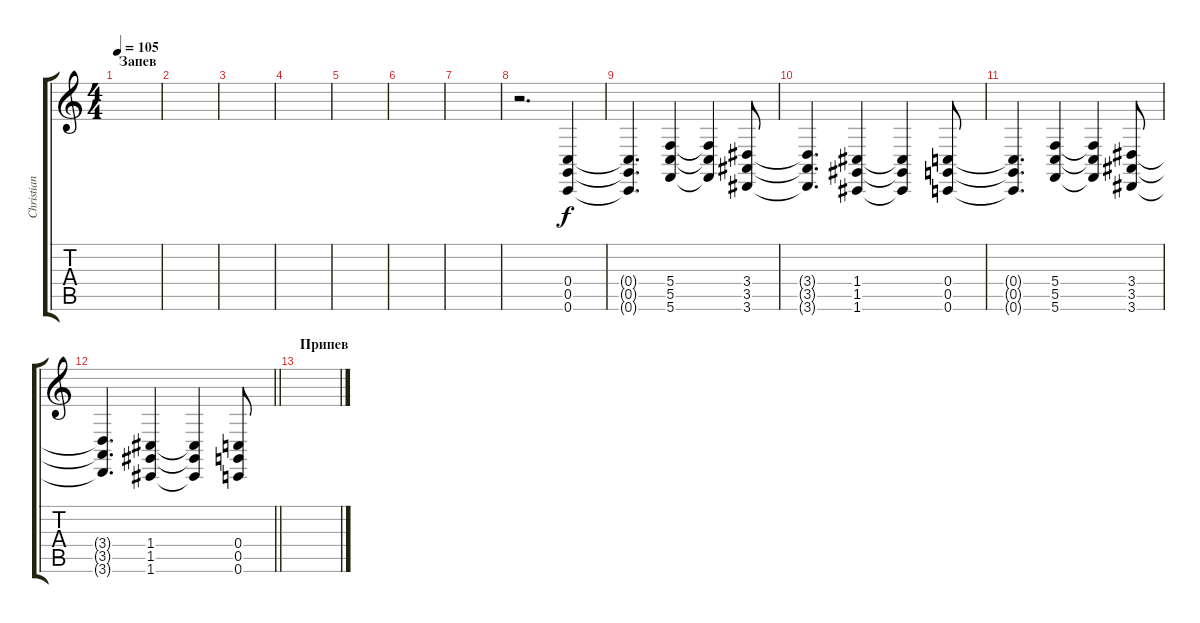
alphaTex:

\track ("Christian Lorenz" "Christian ") {instrument pad2warm}
\staff {score tabs}
\tuning (E4 C4 G3 C3 G2 C2) {hide}
\ts (4 4)
\section ("" "Запев")
\tempo 105
\clef g2
\ks c
|
|
|
|
|
|
|
r.2{d} (0.4 0.5 0.6).4 |
(0.4{t} 0.5{t} 0.6{t}).4{d volume 11} (5.4 5.5 5.6).4 (5.4{t} 5.5{t} 5.6{t}).4 (3.4 3.5 3.6).8 |
(3.4{t} 3.5{t} 3.6{t}).4{d} (1.4 1.5 1.6).4 (1.4{t} 1.5{t} 1.6{t}).4 (0.4 0.5 0.6).8 |
(0.4{t} 0.5{t} 0.6{t}).4{d volume 11} (5.4 5.5 5.6).4 (5.4{t} 5.5{t} 5.6{t}).4 (3.4 3.5 3.6).8 |
\barLineRight lightlight
(3.4{t} 3.5{t} 3.6{t}).4{d} (1.4 1.5 1.6).4 (1.4{t} 1.5{t} 1.6{t}).4 (0.4 0.5 0.6).8 |
\section ("" "Припев")
